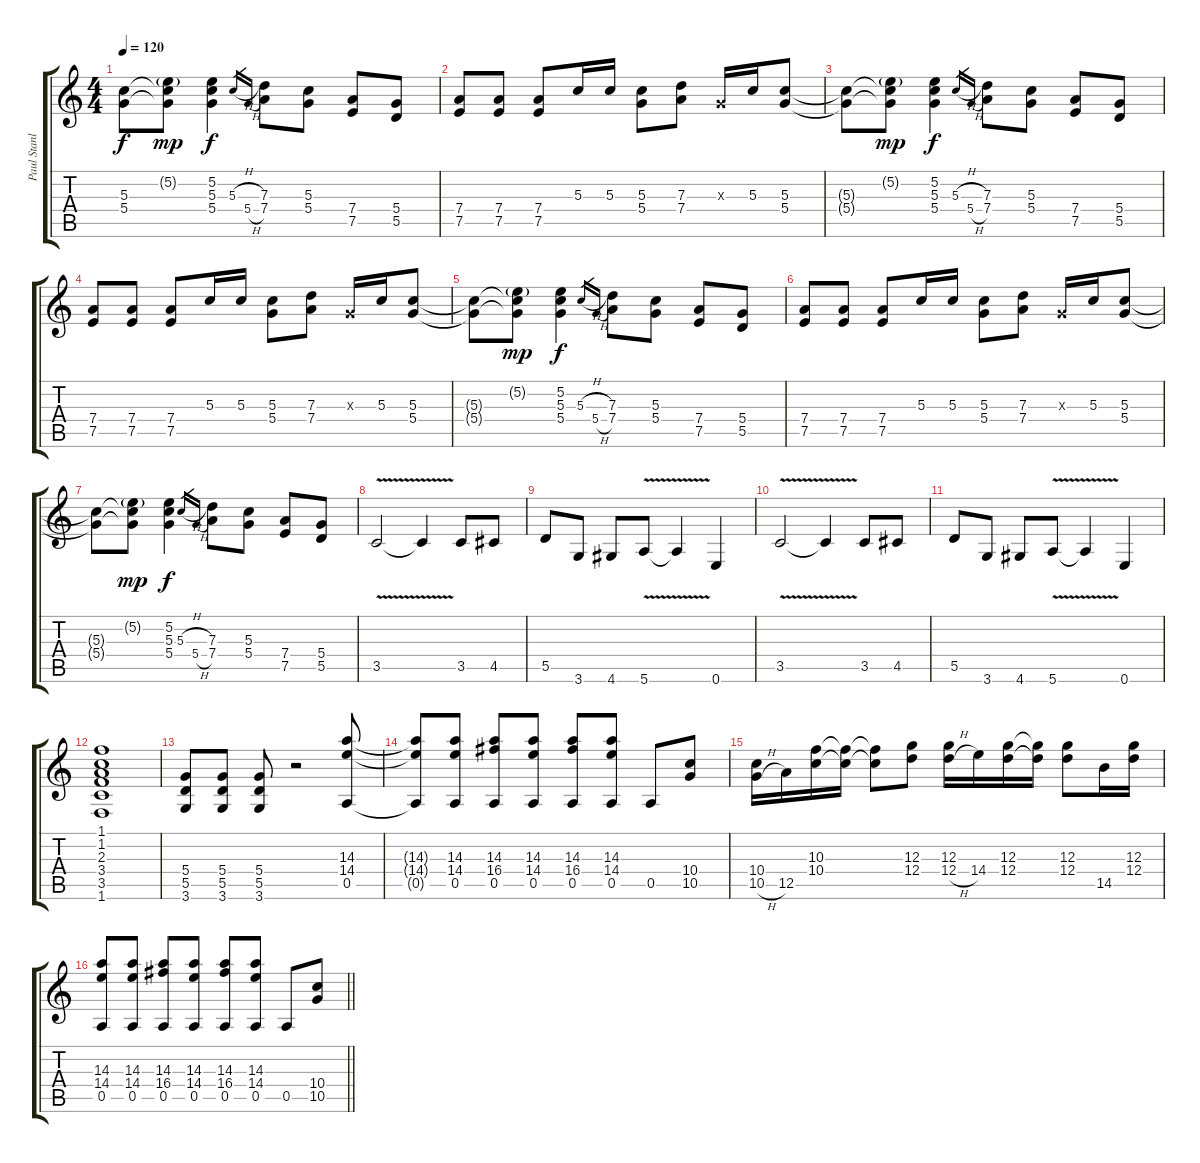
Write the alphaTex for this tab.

\track ("Paul Stanley" "Paul Stanl") {instrument overdrivenguitar}
\staff {score tabs}
\tuning (E4 B3 G3 D3 A2 E2) {hide}
\ts (4 4)
\tempo 120
\clef g2
\ks c
(5.3{t} 5.4{t}).8{dy f} (5.2{g} 5.3{t} 5.4{t}).8{dy mp} (5.2 5.3 5.4).4{dy f} 5.3{h}.16{gr} 5.4{h}.16{gr} (7.3 7.4).8 (5.3 5.4).8 (7.4 7.5).8 (5.4 5.5).8 |
(7.4 7.5).8 (7.4 7.5).8 (7.4 7.5).8 5.3.16 5.3.16 (5.3 5.4).8 (7.3 7.4).8 0.3{x}.16 5.3.16 (5.3 5.4).8 |
(5.3{t} 5.4{t}).8 (5.2{g} 5.3{t} 5.4{t}).8{dy mp} (5.2 5.3 5.4).4{dy f} 5.3{h}.16{gr} 5.4{h}.16{gr} (7.3 7.4).8 (5.3 5.4).8 (7.4 7.5).8 (5.4 5.5).8 |
(7.4 7.5).8 (7.4 7.5).8 (7.4 7.5).8 5.3.16 5.3.16 (5.3 5.4).8 (7.3 7.4).8 0.3{x}.16 5.3.16 (5.3 5.4).8 |
(5.3{t} 5.4{t}).8 (5.2{g} 5.3{t} 5.4{t}).8{dy mp} (5.2 5.3 5.4).4{dy f} 5.3{h}.16{gr} 5.4{h}.16{gr} (7.3 7.4).8 (5.3 5.4).8 (7.4 7.5).8 (5.4 5.5).8 |
(7.4 7.5).8 (7.4 7.5).8 (7.4 7.5).8 5.3.16 5.3.16 (5.3 5.4).8 (7.3 7.4).8 0.3{x}.16 5.3.16 (5.3 5.4).8 |
(5.3{t} 5.4{t}).8 (5.2{g} 5.3{t} 5.4{t}).8{dy mp} (5.2 5.3 5.4).4{dy f} 5.3{h}.16{gr} 5.4{h}.16{gr} (7.3 7.4).8 (5.3 5.4).8 (7.4 7.5).8 (5.4 5.5).8 |
3.5{v}.2 3.5{t}.4 3.5.8 4.5.8 |
5.5.8 3.6.8 4.6.8 5.6{v}.8 5.6{t}.4 0.6.4 |
3.5{v}.2 3.5{t}.4 3.5.8 4.5.8 |
5.5.8 3.6.8 4.6.8 5.6{v}.8 5.6{t}.4 0.6.4 |
(1.1 1.2 2.3 3.4 3.5 1.6).1 |
(5.4 5.5 3.6).8 (5.4 5.5 3.6).8 (5.4 5.5 3.6).8 r.2 (14.3 14.4 0.5).8 |
(14.3{t} 14.4{t} 0.5{t}).8 (14.3 14.4 0.5).8 (14.3 16.4 0.5).8 (14.3 14.4 0.5).8 (14.3 16.4 0.5).8 (14.3 14.4 0.5).8 0.5.8 (10.4 10.5).8 |
(10.4 10.5{h}).16 12.5.16 (10.3 10.4).16 (10.3{t} 10.4{t}).16 (10.3{t} 10.4{t}).8 (12.3 12.4).8 (12.3 12.4{h}).16 14.4.16 (12.3 12.4).16 (12.3{t} 12.4{t}).16 (12.3 12.4).8 14.5.16 (12.3 12.4).16 |
\barLineRight lightlight
(14.3 14.4 0.5).8 (14.3 14.4 0.5).8 (14.3 16.4 0.5).8 (14.3 14.4 0.5).8 (14.3 16.4 0.5).8 (14.3 14.4 0.5).8 0.5.8 (10.4 10.5).8
